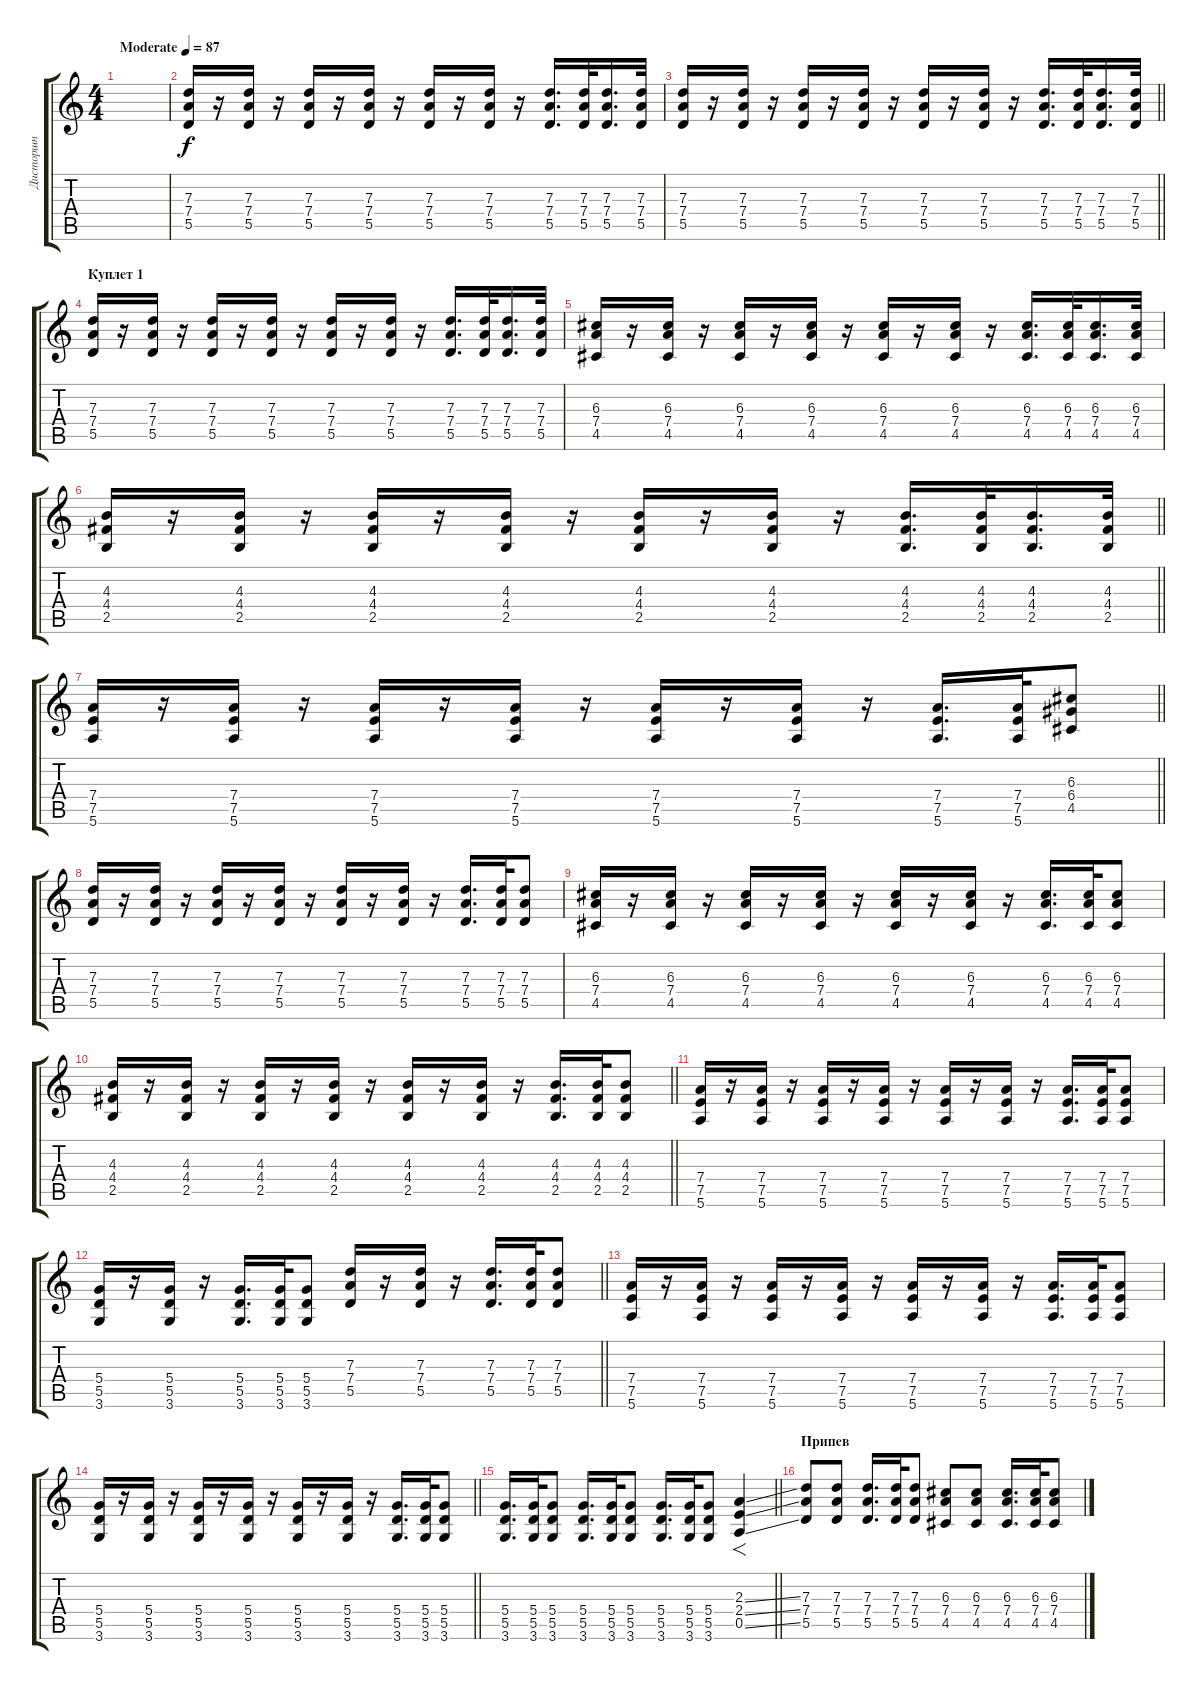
\track ("Дисторшн" "Дисторшн") {instrument overdrivenguitar}
\staff {score tabs}
\tuning (E4 B3 G3 D3 A2 E2) {hide}
\ts (4 4)
\tempo (87 "Moderate")
\clef g2
\ks c
|
(7.3 7.4 5.5).16 r.16 (7.3 7.4 5.5).16 r.16 (7.3 7.4 5.5).16 r.16 (7.3 7.4 5.5).16 r.16 (7.3 7.4 5.5).16 r.16 (7.3 7.4 5.5).16 r.16 (7.3 7.4 5.5).16{d} (7.3 7.4 5.5).32 (7.3 7.4 5.5).16{d} (7.3 7.4 5.5).32 |
\barLineRight lightlight
(7.3 7.4 5.5).16 r.16 (7.3 7.4 5.5).16 r.16 (7.3 7.4 5.5).16 r.16 (7.3 7.4 5.5).16 r.16 (7.3 7.4 5.5).16 r.16 (7.3 7.4 5.5).16 r.16 (7.3 7.4 5.5).16{d} (7.3 7.4 5.5).32 (7.3 7.4 5.5).16{d} (7.3 7.4 5.5).32 |
\section ("" "Куплет 1")
(7.3 7.4 5.5).16 r.16 (7.3 7.4 5.5).16 r.16 (7.3 7.4 5.5).16 r.16 (7.3 7.4 5.5).16 r.16 (7.3 7.4 5.5).16 r.16 (7.3 7.4 5.5).16 r.16 (7.3 7.4 5.5).16{d} (7.3 7.4 5.5).32 (7.3 7.4 5.5).16{d} (7.3 7.4 5.5).32 |
(6.3 7.4 4.5).16 r.16 (6.3 7.4 4.5).16 r.16 (6.3 7.4 4.5).16 r.16 (6.3 7.4 4.5).16 r.16 (6.3 7.4 4.5).16 r.16 (6.3 7.4 4.5).16 r.16 (6.3 7.4 4.5).16{d} (6.3 7.4 4.5).32 (6.3 7.4 4.5).16{d} (6.3 7.4 4.5).32 |
\barLineRight lightlight
(4.3 4.4 2.5).16 r.16 (4.3 4.4 2.5).16 r.16 (4.3 4.4 2.5).16 r.16 (4.3 4.4 2.5).16 r.16 (4.3 4.4 2.5).16 r.16 (4.3 4.4 2.5).16 r.16 (4.3 4.4 2.5).16{d} (4.3 4.4 2.5).32 (4.3 4.4 2.5).16{d} (4.3 4.4 2.5).32 |
\barLineRight lightlight
(7.4 7.5 5.6).16 r.16 (7.4 7.5 5.6).16 r.16 (7.4 7.5 5.6).16 r.16 (7.4 7.5 5.6).16 r.16 (7.4 7.5 5.6).16 r.16 (7.4 7.5 5.6).16 r.16 (7.4 7.5 5.6).16{d} (7.4 7.5 5.6).32 (6.3 6.4 4.5).8 |
(7.3 7.4 5.5).16 r.16 (7.3 7.4 5.5).16 r.16 (7.3 7.4 5.5).16 r.16 (7.3 7.4 5.5).16 r.16 (7.3 7.4 5.5).16 r.16 (7.3 7.4 5.5).16 r.16 (7.3 7.4 5.5).16{d} (7.3 7.4 5.5).32 (7.3 7.4 5.5).8 |
(6.3 7.4 4.5).16 r.16 (6.3 7.4 4.5).16 r.16 (6.3 7.4 4.5).16 r.16 (6.3 7.4 4.5).16 r.16 (6.3 7.4 4.5).16 r.16 (6.3 7.4 4.5).16 r.16 (6.3 7.4 4.5).16{d} (6.3 7.4 4.5).32 (6.3 7.4 4.5).8 |
\barLineRight lightlight
(4.3 4.4 2.5).16 r.16 (4.3 4.4 2.5).16 r.16 (4.3 4.4 2.5).16 r.16 (4.3 4.4 2.5).16 r.16 (4.3 4.4 2.5).16 r.16 (4.3 4.4 2.5).16 r.16 (4.3 4.4 2.5).16{d} (4.3 4.4 2.5).32 (4.3 4.4 2.5).8 |
(7.4 7.5 5.6).16 r.16 (7.4 7.5 5.6).16 r.16 (7.4 7.5 5.6).16 r.16 (7.4 7.5 5.6).16 r.16 (7.4 7.5 5.6).16 r.16 (7.4 7.5 5.6).16 r.16 (7.4 7.5 5.6).16{d} (7.4 7.5 5.6).32 (7.4 7.5 5.6).8 |
\barLineRight lightlight
(5.4 5.5 3.6).16 r.16 (5.4 5.5 3.6).16 r.16 (5.4 5.5 3.6).16{d} (5.4 5.5 3.6).32 (5.4 5.5 3.6).8 (7.3 7.4 5.5).16 r.16 (7.3 7.4 5.5).16 r.16 (7.3 7.4 5.5).16{d} (7.3 7.4 5.5).32 (7.3 7.4 5.5).8 |
(7.4 7.5 5.6).16 r.16 (7.4 7.5 5.6).16 r.16 (7.4 7.5 5.6).16 r.16 (7.4 7.5 5.6).16 r.16 (7.4 7.5 5.6).16 r.16 (7.4 7.5 5.6).16 r.16 (7.4 7.5 5.6).16{d} (7.4 7.5 5.6).32 (7.4 7.5 5.6).8 |
\barLineRight lightlight
(5.4 5.5 3.6).16 r.16 (5.4 5.5 3.6).16 r.16 (5.4 5.5 3.6).16 r.16 (5.4 5.5 3.6).16 r.16 (5.4 5.5 3.6).16 r.16 (5.4 5.5 3.6).16 r.16 (5.4 5.5 3.6).16{d} (5.4 5.5 3.6).32 (5.4 5.5 3.6).8 |
\barLineRight lightlight
(5.4 5.5 3.6).16{d} (5.4 5.5 3.6).32 (5.4 5.5 3.6).8 (5.4 5.5 3.6).16{d} (5.4 5.5 3.6).32 (5.4 5.5 3.6).8 (5.4 5.5 3.6).16{d} (5.4 5.5 3.6).32 (5.4 5.5 3.6).8 (2.3{ss} 2.4{ss} 0.5{ss}).4{f} |
\section ("" "Припев")
(7.3 7.4 5.5).8 (7.3 7.4 5.5).8 (7.3 7.4 5.5).16{d} (7.3 7.4 5.5).32 (7.3 7.4 5.5).8 (6.3 7.4 4.5).8 (6.3 7.4 4.5).8 (6.3 7.4 4.5).16{d} (6.3 7.4 4.5).32 (6.3 7.4 4.5).8
